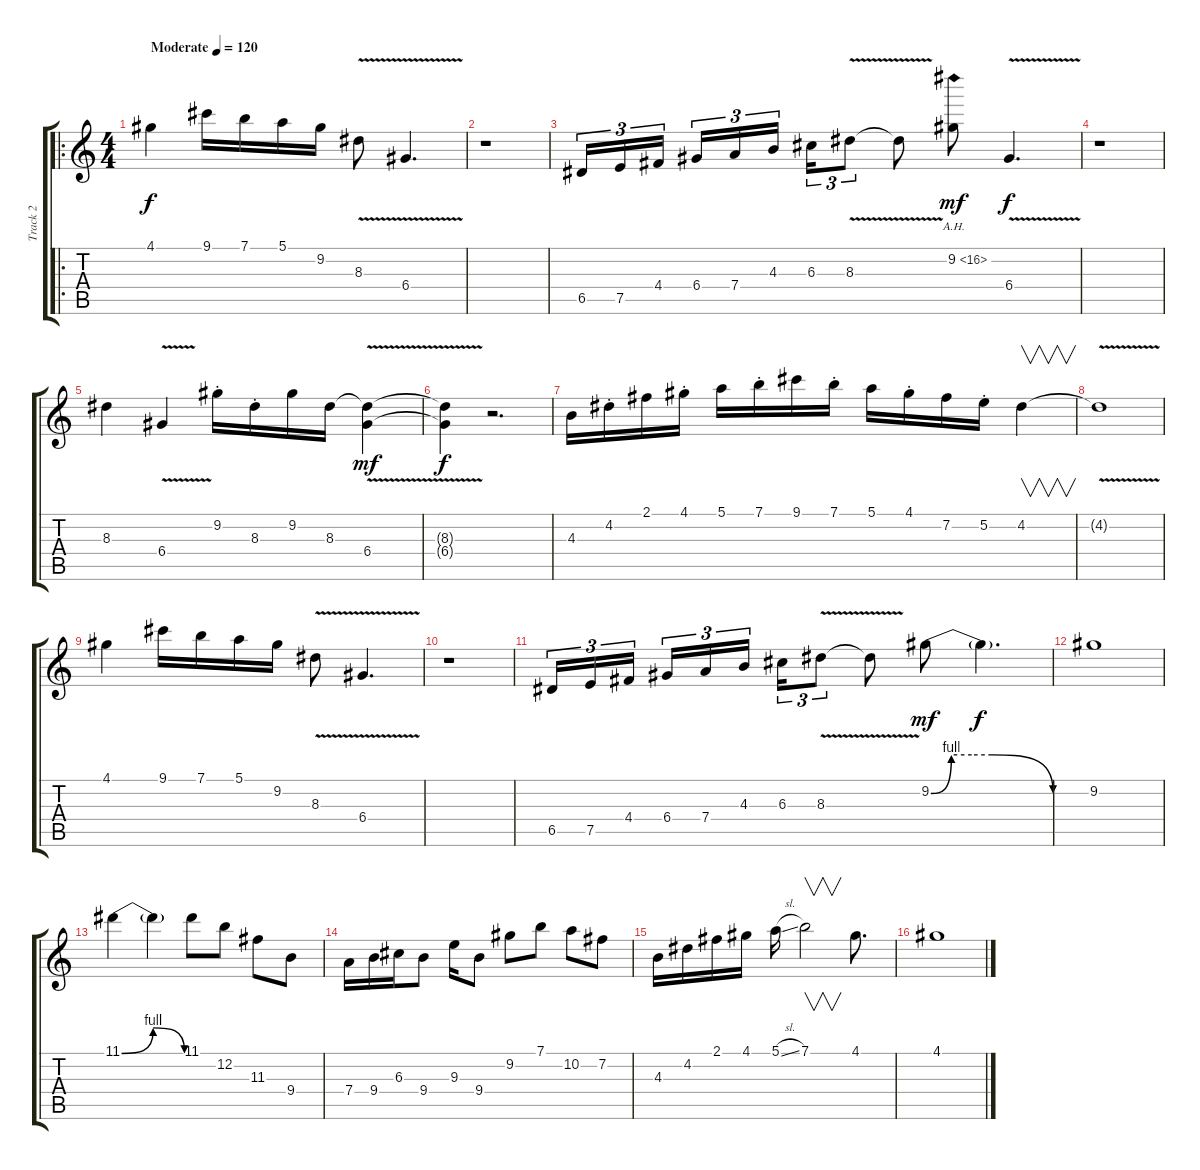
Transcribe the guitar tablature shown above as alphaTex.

\track ("Track 2" "Track 2") {instrument overdrivenguitar}
\staff {score tabs}
\tuning (E4 B3 G3 D3 A2 E2) {hide}
\ro
\ts (4 4)
\tempo (120 "Moderate")
\clef g2
\ks c
4.1.4{dy f instrument overdrivenguitar} 9.1.16 7.1.16 5.1.16 9.2.16 8.3{v}.8 6.4{v}.4{d} |
r.1 |
6.5.16{tu (3 2)} 7.5.16{tu (3 2)} 4.4.16{tu (3 2) beam splitsecondary} 6.4.16{tu (3 2)} 7.4.16{tu (3 2)} 4.3.16{tu (3 2)} 6.3.16{tu (3 2)} 8.3{v}.8{tu (3 2)} 8.3{t}.8 9.2{ah 7}.8{dy mf} 6.4{v}.4{d dy f} |
r.1 |
8.3.4 6.4{v}.4 9.2{st}.16 8.3{st}.16 9.2.16 8.3.16 (8.3{t} 6.4{v}).4{dy mf} |
(8.3{t} 6.4{t}).4{dy f} r.2{d} |
4.3.16 4.2{st}.16 2.1.16 4.1{st}.16 5.1.16 7.1{st}.16 9.1.16 7.1{st}.16 5.1.16 4.1{st}.16 7.2.16 5.2{st}.16 4.2.4{v} |
4.2{v t}.1 |
4.1.4 9.1.16 7.1.16 5.1.16 9.2.16 8.3{v}.8 6.4{v}.4{d} |
r.1 |
6.5.16{tu (3 2)} 7.5.16{tu (3 2)} 4.4.16{tu (3 2) beam splitsecondary} 6.4.16{tu (3 2)} 7.4.16{tu (3 2)} 4.3.16{tu (3 2)} 6.3.16{tu (3 2)} 8.3{v}.8{tu (3 2)} 8.3{t}.8 9.2{be (custom 0 0 10 4 20 4 30 4 60 0)}.8{dy mf} 9.2{t}.4{d dy f} |
9.2.1 |
11.1{be (bendrelease 0 0 30 4 30 4 60 0)}.4 11.1{t}.4 11.1.8 12.2.8 11.3.8 9.4.8 |
7.4.16 9.4.16 6.3.16 9.4.8 9.3.16 9.4.8 9.2.8 7.1.8 10.2.8 7.2.8 |
4.3.16 4.2.16 2.1.16 4.1.16 5.1{sl}.16 7.1.2{v} 4.1.8{d} |
4.1.1
